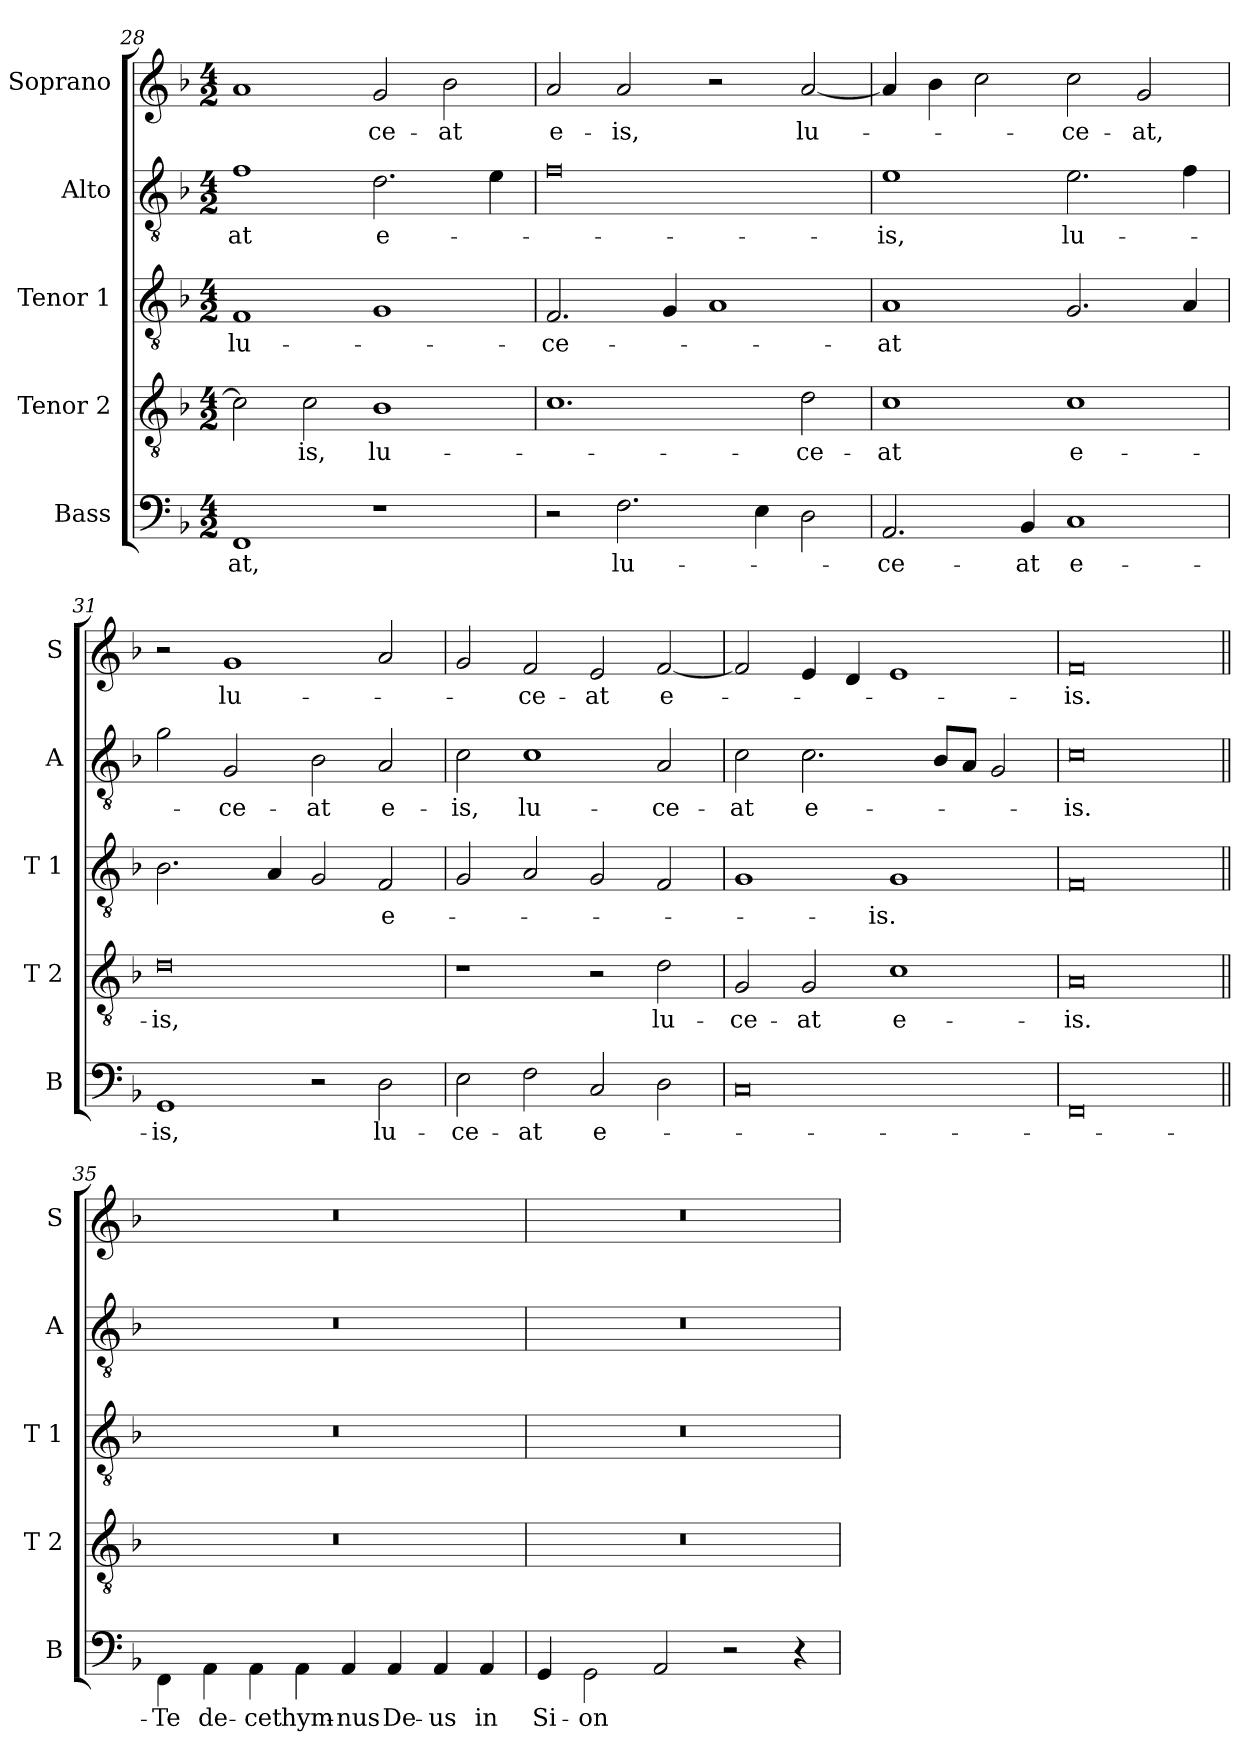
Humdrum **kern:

**kern	**text	**kern	**text	**kern	**text	**kern	**text	**kern	**text
*part5	*part5	*part4	*part4	*part3	*part3	*part2	*part2	*part1	*part1
*staff5	*staff5	*staff4	*staff4	*staff3	*staff3	*staff2	*staff2	*staff1	*staff1
*I"Bass	*	*I"Tenor 2	*	*I"Tenor 1	*	*I"Alto	*	*I"Soprano	*
*I'B	*	*I'T 2	*	*I'T 1	*	*I'A	*	*I'S	*
*clefF4	*	*clefGv2	*	*clefGv2	*	*clefGv2	*	*clefG2	*
*k[b-]	*	*k[b-]	*	*k[b-]	*	*k[b-]	*	*k[b-]	*
*F:	*	*F:	*	*F:	*	*F:	*	*F:	*
*M4/2	*	*M4/2	*	*M4/2	*	*M4/2	*	*M4/2	*
=28	=28	=28	=28	=28	=28	=28	=28	=28	=28
!	!LO:LY:b	!	!	!	!LO:LY:b	!	!LO:LY:b	!	!
1FF	-at,	2c\]	.	1F	lu-	1f	-at	1a	.
!	!	!	!LO:LY:b	!	!	!	!	!	!
.	.	2c\	-is,	.	.	.	.	.	.
!	!	!	!LO:LY:b	!	!	!	!LO:LY:b	!	!LO:LY:b
1r	.	1B-	lu-	1G	.	2.d\	e-	2g/	-ce-
!	!	!	!	!	!	!	!	!	!LO:LY:b
.	.	.	.	.	.	.	.	2b-\	-at
.	.	.	.	.	.	4e\	.	.	.
=29	=29	=29	=29	=29	=29	=29	=29	=29	=29
!	!	!	!	!	!LO:LY:b	!	!	!	!LO:LY:b
2r	.	1.c	.	2.F/	-ce-	0f	.	2a/	e-
!	!LO:LY:b	!	!	!	!	!	!	!	!LO:LY:b
2.F\	lu-	.	.	.	.	.	.	2a/	-is,
.	.	.	.	4G/	.	.	.	.	.
.	.	.	.	1A	.	.	.	2r	.
4E\	.	.	.	.	.	.	.	.	.
!	!	!	!LO:LY:b	!	!	!	!	!	!LO:LY:b
2D\	.	2d\	-ce-	.	.	.	.	[2a/	lu-
=30	=30	=30	=30	=30	=30	=30	=30	=30	=30
!	!LO:LY:b	!	!LO:LY:b	!	!LO:LY:b	!	!LO:LY:b	!	!
2.AA/	-ce-	1c	-at	1A	-at	1e	-is,	4a/]	.
.	.	.	.	.	.	.	.	4b-\	.
.	.	.	.	.	.	.	.	2cc\	.
!	!LO:LY:b	!	!	!	!	!	!	!	!
4BB-/	-at	.	.	.	.	.	.	.	.
!	!LO:LY:b	!	!LO:LY:b	!	!	!	!LO:LY:b	!	!LO:LY:b
1C	e-	1c	e-	2.G/	.	2.e\	lu-	2cc\	-ce-
!	!	!	!	!	!	!	!	!	!LO:LY:b
.	.	.	.	.	.	.	.	2g/	-at,
.	.	.	.	4A/	.	4f\	.	.	.
!!LO:LB:g=z
=31	=31	=31	=31	=31	=31	=31	=31	=31	=31
!	!LO:LY:b	!	!LO:LY:b	!	!	!	!	!	!
1GG	-is,	0d	-is,	2.B-\	.	2g\	.	2r	.
!	!	!	!	!	!	!	!LO:LY:b	!	!LO:LY:b
.	.	.	.	.	.	2G/	-ce-	1g	lu-
.	.	.	.	4A/	.	.	.	.	.
!	!	!	!	!	!	!	!LO:LY:b	!	!
2r	.	.	.	2G/	.	2B-\	-at	.	.
!	!LO:LY:b	!	!	!	!LO:LY:b	!	!LO:LY:b	!	!
2D\	lu-	.	.	2F/	e-	2A/	e-	2a/	.
=32	=32	=32	=32	=32	=32	=32	=32	=32	=32
!	!LO:LY:b	!	!	!	!	!	!LO:LY:b	!	!
2E\	-ce-	1r	.	2G/	.	2c\	-is,	2g/	.
!	!LO:LY:b	!	!	!	!	!	!LO:LY:b	!	!LO:LY:b
2F\	-at	.	.	2A/	.	1c	lu-	2f/	-ce-
!	!LO:LY:b	!	!	!	!	!	!	!	!LO:LY:b
2C/	e-	2r	.	2G/	.	.	.	2e/	-at
!	!	!	!LO:LY:b	!	!	!	!LO:LY:b	!	!LO:LY:b
2D\	.	2d\	lu-	2F/	.	2A/	-ce-	[2f/	e-
=33	=33	=33	=33	=33	=33	=33	=33	=33	=33
!	!	!	!LO:LY:b	!	!	!	!LO:LY:b	!	!
0C	.	2G/	-ce-	1G	.	2c\	-at	2f/]	.
!	!	!	!LO:LY:b	!	!	!	!LO:LY:b	!	!
.	.	2G/	-at	.	.	2.c\	e-	4e/	.
.	.	.	.	.	.	.	.	4d/	.
!	!	!	!LO:LY:b	!	!LO:LY:b	!	!	!	!
.	.	1c	e-	1G	-is.	.	.	1e	.
.	.	.	.	.	.	8B-/L	.	.	.
.	.	.	.	.	.	8A/J	.	.	.
.	.	.	.	.	.	2G/	.	.	.
=34	=34	=34	=34	=34	=34	=34	=34	=34	=34
!	!	!	!LO:LY:b	!	!	!	!LO:LY:b	!	!LO:LY:b
0FF	.	0A	-is.	0F	.	0c	-is.	0f	-is.
=35||	=35||	=35||	=35||	=35||	=35||	=35||	=35||	=35||	=35||
!	!LO:LY:b	!	!	!	!	!	!	!	!
4FF\	-Te	0r	.	0r	.	0r	.	0r	.
!	!LO:LY:b	!	!	!	!	!	!	!	!
4AA\	de-	.	.	.	.	.	.	.	.
!	!LO:LY:b	!	!	!	!	!	!	!	!
4AA\	-cet	.	.	.	.	.	.	.	.
!	!LO:LY:b	!	!	!	!	!	!	!	!
4AA\	hym-	.	.	.	.	.	.	.	.
!	!LO:LY:b	!	!	!	!	!	!	!	!
4AA/	-nus	.	.	.	.	.	.	.	.
!	!LO:LY:b	!	!	!	!	!	!	!	!
4AA/	De-	.	.	.	.	.	.	.	.
!	!LO:LY:b	!	!	!	!	!	!	!	!
4AA/	-us	.	.	.	.	.	.	.	.
!	!LO:LY:b	!	!	!	!	!	!	!	!
4AA/	in	.	.	.	.	.	.	.	.
!!LO:LB:g=z
=36	=36	=36	=36	=36	=36	=36	=36	=36	=36
!	!LO:LY:b	!	!	!	!	!	!	!	!
4GG/	Si-	0r	.	0r	.	0r	.	0r	.
!	!LO:LY:b	!	!	!	!	!	!	!	!
2GG\	-on	.	.	.	.	.	.	.	.
2AA/	.	.	.	.	.	.	.	.	.
2r	.	.	.	.	.	.	.	.	.
4r	.	.	.	.	.	.	.	.	.
=	=	=	=	=	=	=	=	=	=
*-	*-	*-	*-	*-	*-	*-	*-	*-	*-
